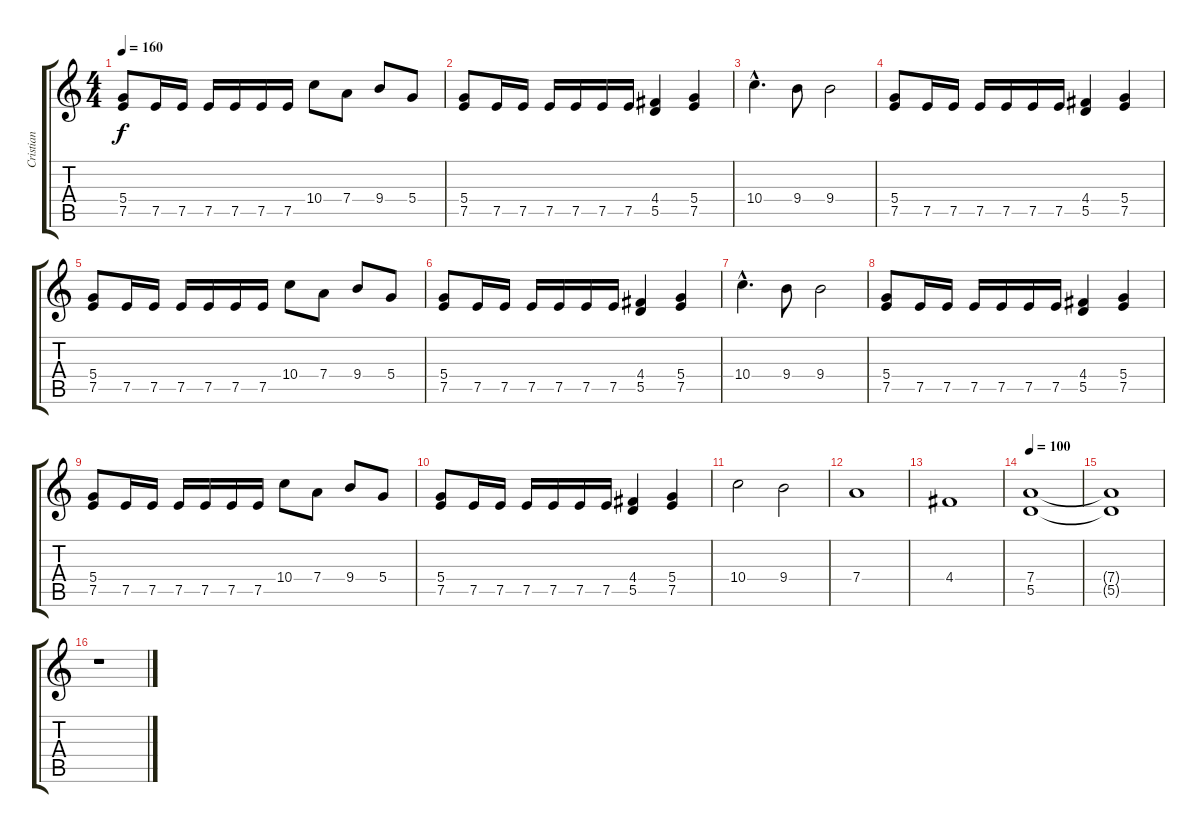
\track ("Cristian" "Cristian") {instrument overdrivenguitar}
\staff {score tabs}
\tuning (E4 B3 G3 D3 A2 E2) {hide}
\ts (4 4)
\tempo 160
\clef g2
\ks c
(5.4 7.5).8{dy f} 7.5.16 7.5.16 7.5.16 7.5.16 7.5.16 7.5.16 10.4.8 7.4.8 9.4.8 5.4.8 |
(5.4 7.5).8 7.5.16 7.5.16 7.5.16 7.5.16 7.5.16 7.5.16 (4.4 5.5).4 (5.4 7.5).4 |
10.4{hac}.4{d} 9.4.8 9.4.2 |
(5.4 7.5).8 7.5.16 7.5.16 7.5.16 7.5.16 7.5.16 7.5.16 (4.4 5.5).4 (5.4 7.5).4 |
(5.4 7.5).8 7.5.16 7.5.16 7.5.16 7.5.16 7.5.16 7.5.16 10.4.8 7.4.8 9.4.8 5.4.8 |
(5.4 7.5).8 7.5.16 7.5.16 7.5.16 7.5.16 7.5.16 7.5.16 (4.4 5.5).4 (5.4 7.5).4 |
10.4{hac}.4{d} 9.4.8 9.4.2 |
(5.4 7.5).8 7.5.16 7.5.16 7.5.16 7.5.16 7.5.16 7.5.16 (4.4 5.5).4 (5.4 7.5).4 |
(5.4 7.5).8 7.5.16 7.5.16 7.5.16 7.5.16 7.5.16 7.5.16 10.4.8 7.4.8 9.4.8 5.4.8 |
(5.4 7.5).8 7.5.16 7.5.16 7.5.16 7.5.16 7.5.16 7.5.16 (4.4 5.5).4 (5.4 7.5).4 |
10.4.2 9.4.2 |
7.4.1 |
4.4.1 |
\tempo 100
(7.4 5.5).1{volume 4} |
(7.4{t} 5.5{t}).1 |
r.1
